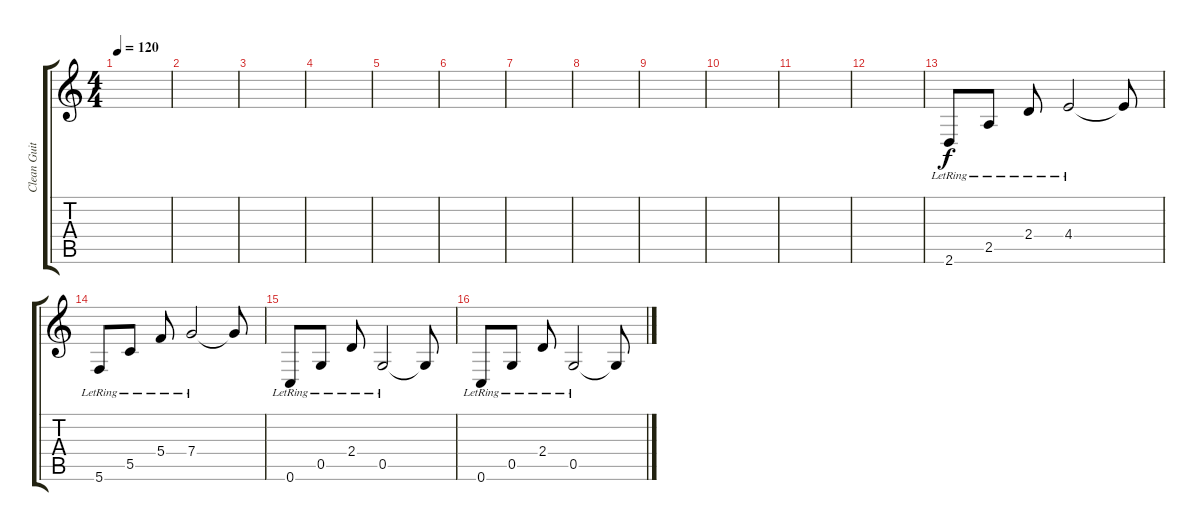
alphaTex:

\track ("Clean Guitar/Second Guitar" "Clean Guit") {instrument acousticguitarsteel}
\staff {score tabs}
\tuning (D4 A3 F3 C3 G2 C2) {hide}
\ts (4 4)
\tempo 120
\clef g2
\ks c
|
|
|
|
|
|
|
|
|
|
|
|
2.6{lr}.8{instrument acousticguitarsteel} 2.5{lr}.8 2.4{lr}.8 4.4{lr}.2 4.4{t}.8 |
5.6{lr}.8 5.5{lr}.8 5.4{lr}.8 7.4{lr}.2 7.4{t}.8 |
0.6{lr}.8 0.5{lr}.8 2.4{lr}.8 0.5{lr}.2 0.5{t}.8 |
0.6{lr}.8 0.5{lr}.8 2.4{lr}.8 0.5{lr}.2 0.5{t}.8
